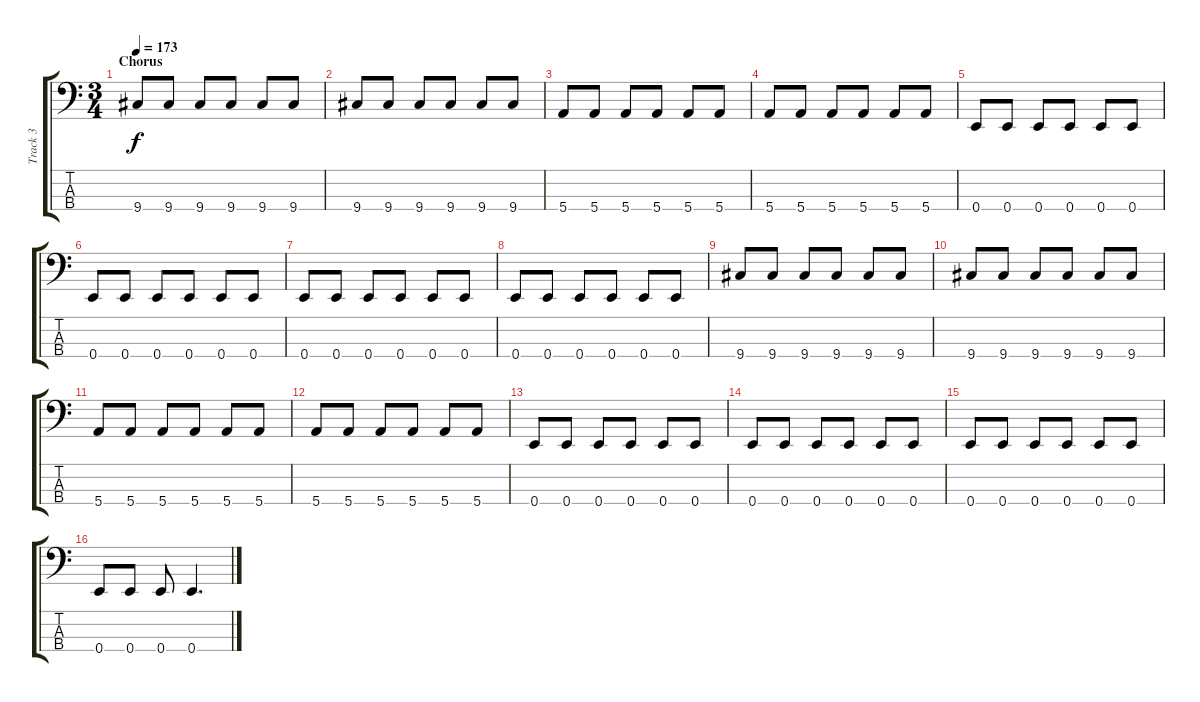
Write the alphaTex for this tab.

\track ("Track 3" "Track 3") {instrument electricbassfinger}
\staff {score tabs}
\tuning (G2 D2 A1 E1) {hide}
\ts (3 4)
\section ("" "Chorus")
\tempo 173
\clef f4
\ks c
9.4.8{dy f} 9.4.8 9.4.8 9.4.8 9.4.8 9.4.8 |
9.4.8 9.4.8 9.4.8 9.4.8 9.4.8 9.4.8 |
5.4.8 5.4.8 5.4.8 5.4.8 5.4.8 5.4.8 |
5.4.8 5.4.8 5.4.8 5.4.8 5.4.8 5.4.8 |
0.4.8 0.4.8 0.4.8 0.4.8 0.4.8 0.4.8 |
0.4.8 0.4.8 0.4.8 0.4.8 0.4.8 0.4.8 |
0.4.8 0.4.8 0.4.8 0.4.8 0.4.8 0.4.8 |
0.4.8 0.4.8 0.4.8 0.4.8 0.4.8 0.4.8 |
9.4.8 9.4.8 9.4.8 9.4.8 9.4.8 9.4.8 |
9.4.8 9.4.8 9.4.8 9.4.8 9.4.8 9.4.8 |
5.4.8 5.4.8 5.4.8 5.4.8 5.4.8 5.4.8 |
5.4.8 5.4.8 5.4.8 5.4.8 5.4.8 5.4.8 |
0.4.8 0.4.8 0.4.8 0.4.8 0.4.8 0.4.8 |
0.4.8 0.4.8 0.4.8 0.4.8 0.4.8 0.4.8 |
0.4.8 0.4.8 0.4.8 0.4.8 0.4.8 0.4.8 |
0.4.8 0.4.8 0.4.8 0.4{sl}.4{d}
